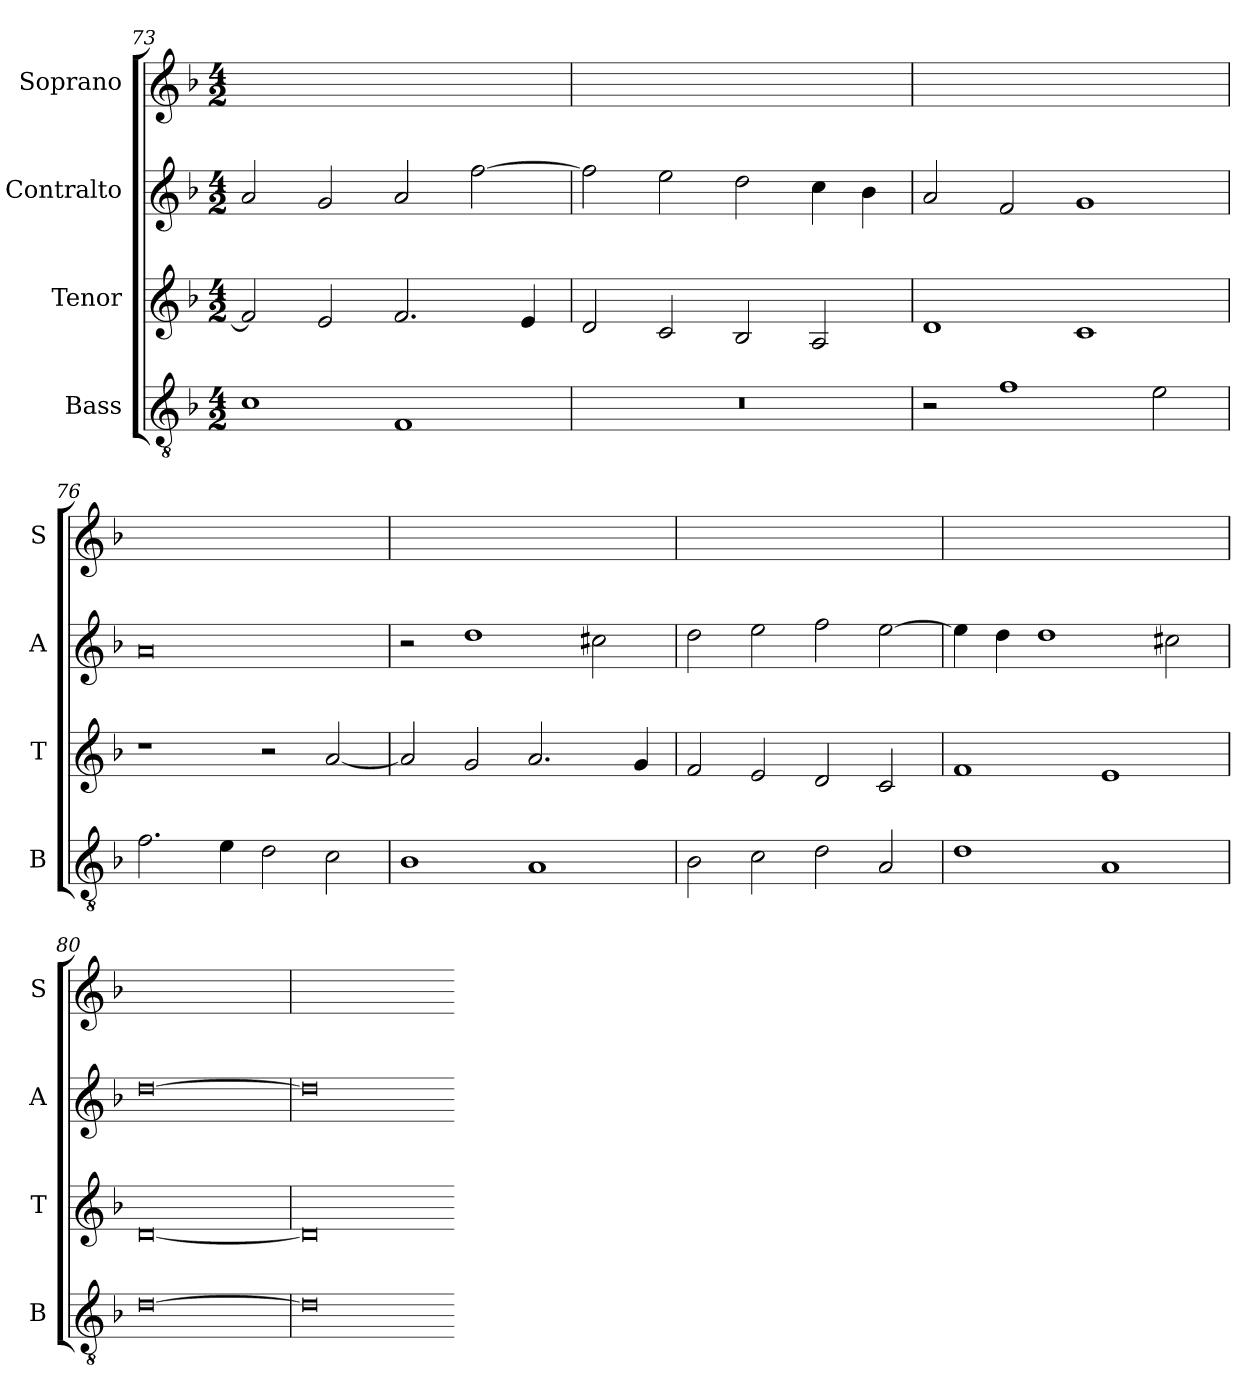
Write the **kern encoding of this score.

**kern	**kern	**kern	**kern
*part4	*part3	*part2	*part1
*staff4	*staff3	*staff2	*staff1
*I"Bass	*I"Tenor	*I"Contralto	*I"Soprano
*I'B	*I'T	*I'A	*I'S
*clefGv2	*clefG2	*clefG2	*clefG2
*k[b-]	*k[b-]	*k[b-]	*k[b-]
*D:aeo	*D:aeo	*D:aeo	*D:aeo
*M4/2	*M4/2	*M4/2	*M4/2
=73	=73	=73	=73
1c	2f]	2a	0ryy
.	2e	2g	.
1F	2.f	2a	.
.	.	[2ff	.
.	4e	.	.
=74	=74	=74	=74
0r	2d	2ff]	0ryy
.	2c	2ee	.
.	2B-	2dd	.
.	2A	4cc	.
.	.	4b-	.
=75	=75	=75	=75
2r	1d	2a	0ryy
1f	.	2f	.
.	1c	1g	.
2e	.	.	.
=76	=76	=76	=76
2.f	1r	0a	0ryy
4e	.	.	.
2d	2r	.	.
2c	[2a	.	.
=77	=77	=77	=77
1B-	2a]	2r	0ryy
.	2g	1dd	.
1A	2.a	.	.
.	.	2cc#X	.
.	4g	.	.
=78	=78	=78	=78
2B-	2f	2dd	0ryy
2c	2e	2ee	.
2d	2d	2ff	.
2A	2c	[2ee	.
=79	=79	=79	=79
1d	1f	4ee]	0ryy
.	.	4dd	.
.	.	1dd	.
1A	1e	.	.
.	.	2cc#X	.
=80	=80	=80	=80
[0d	[0d	[0dd	0ryy
=81	=81	=81	=81
0d]	0d]	0dd]	0ryy
=-	=-	=-	=-
*-	*-	*-	*-
